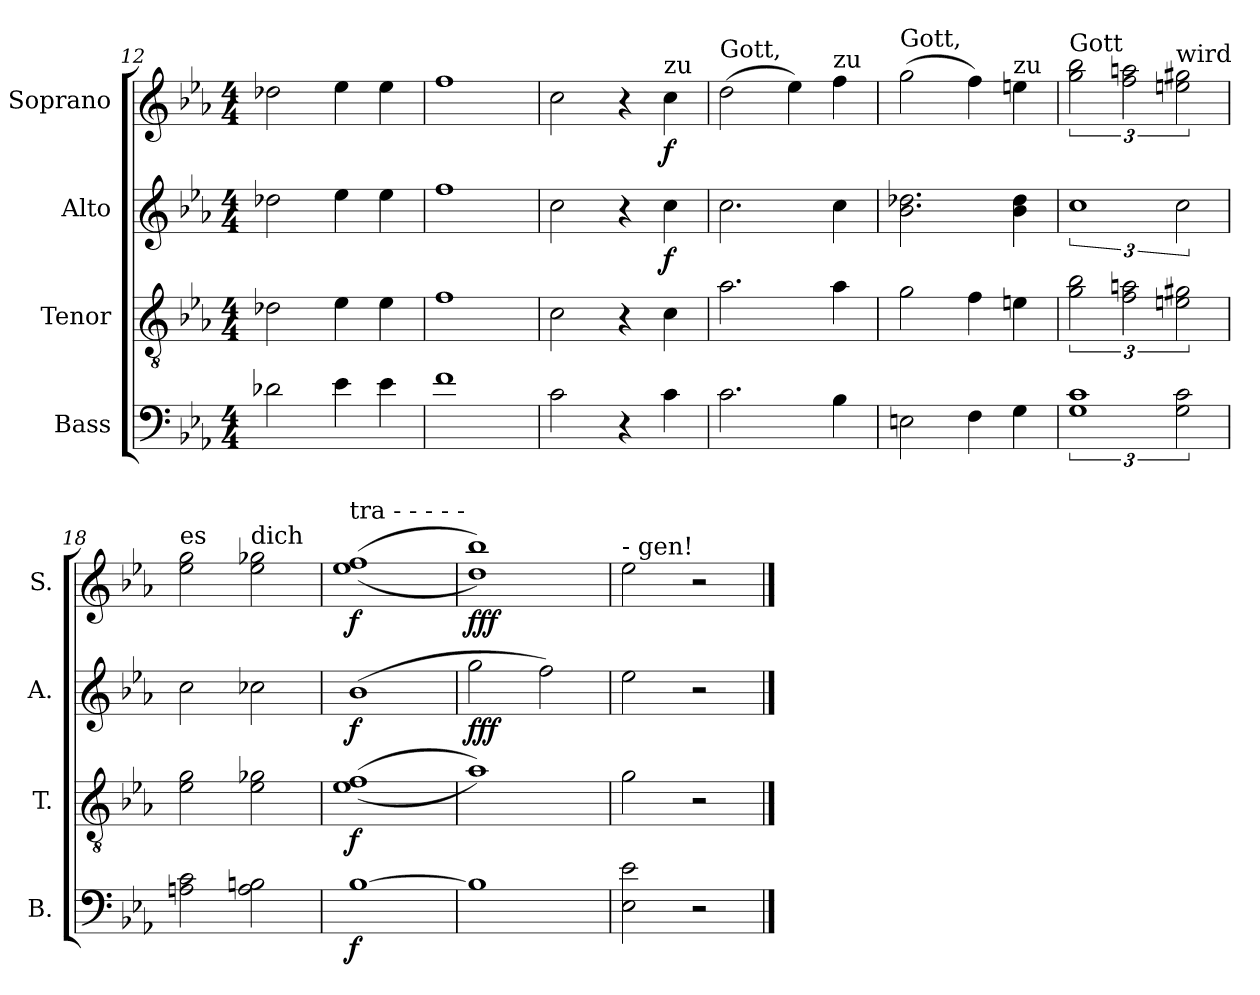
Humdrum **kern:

**kern	**dynam	**kern	**dynam	**kern	**dynam	**kern	**dynam
*part4	*part4	*part3	*part3	*part2	*part2	*part1	*part1
*staff4	*staff4	*staff3	*staff3	*staff2	*staff2	*staff1	*staff1
*I"Bass	*	*I"Tenor	*	*I"Alto	*	*I"Soprano	*
*I'B.	*	*I'T.	*	*I'A.	*	*I'S.	*
!!LO:LB:g=z
*clefF4	*	*clefGv2	*	*clefG2	*	*clefG2	*
*k[b-e-a-]	*	*k[b-e-a-]	*	*k[b-e-a-]	*	*k[b-e-a-]	*
*M4/4	*	*M4/4	*	*M4/4	*	*M4/4	*
=12	=12	=12	=12	=12	=12	=12	=12
2d-X\	.	2d-X\	.	2dd-X\	.	2dd-X\	.
4e-\	.	4e-\	.	4ee-\	.	4ee-\	.
4e-\	.	4e-\	.	4ee-\	.	4ee-\	.
=13	=13	=13	=13	=13	=13	=13	=13
1f	.	1f	.	1ff	.	1ff	.
=14	=14	=14	=14	=14	=14	=14	=14
2c\	.	2c\	.	2cc\	.	2cc\	.
4r	.	4r	.	4r	.	4r	.
!	!	!	!	!	!	!LO:TX:a:t=zu	!
!	!	!	!	!	!LO:DY:b	!	!LO:DY:b
4c\	.	4c\	.	4cc\	f	4cc\	f
=15	=15	=15	=15	=15	=15	=15	=15
!	!	!	!	!	!	!LO:TX:a:t=Gott,	!
2.c\	.	2.a-\	.	2.cc\	.	(2dd\	.
.	.	.	.	.	.	4ee-\)	.
!	!	!	!	!	!	!LO:TX:a:t=zu	!
4B-\	.	4a-\	.	4cc\	.	4ff\	.
=16	=16	=16	=16	=16	=16	=16	=16
!	!	!	!	!	!	!LO:TX:a:t=Gott,	!
2En\	.	2g\	.	2.b-\ 2.dd-X\	.	(2gg\	.
4F\	.	4f\	.	.	.	4ff\)	.
!	!	!	!	!	!	!LO:TX:a:t=zu	!
4G\	.	4en\	.	4b-\ 4dd-\	.	4een\	.
=17	=17	=17	=17	=17	=17	=17	=17
!	!	!	!	!	!	!LO:TX:a:t=Gott	!
3%2G 3%2c	.	3g\ 3b-\	.	3%2cc	.	3gg\ 3bb-\	.
.	.	3f\ 3an\	.	.	.	3ff\ 3aan\	.
!	!	!	!	!	!	!LO:TX:a:t=wird	!
3G\ 3c\	.	3en\ 3g#X\	.	3cc\	.	3een\ 3gg#X\	.
=18	=18	=18	=18	=18	=18	=18	=18
!	!	!	!	!	!	!LO:TX:a:t=es	!
2An\ 2c\	.	2e-\ 2g\	.	2cc\	.	2ee-\ 2gg\	.
!	!	!	!	!	!	!LO:TX:a:t=dich	!
2A\ 2Bn\	.	2e-\ 2g-X\	.	2cc-X\	.	2ee-\ 2gg-X\	.
=19	=19	=19	=19	=19	=19	=19	=19
!	!	!	!	!	!	!LO:TX:a:t=tra -    -     -     -     -	!
!	!LO:DY:b	!	!LO:DY:b	!	!LO:DY:b	!	!LO:DY:b
[1B-	f	((1e- 1f	f	(1b-	f	((1ee- 1ff	f
=20	=20	=20	=20	=20	=20	=20	=20
!	!	!	!	!	!LO:DY:b	!	!LO:DY:b
1B-]	.	1a-))	.	2gg\	fff	1dd 1bb-))	fff
.	.	.	.	2ff\)	.	.	.
=21	=21	=21	=21	=21	=21	=21	=21
!	!	!	!	!	!	!LO:TX:a:t=- gen!	!
2E-\ 2e-\	.	2g\	.	2ee-\	.	2ee-\	.
2r	.	2r	.	2r	.	2r	.
==	==	==	==	==	==	==	==
*-	*-	*-	*-	*-	*-	*-	*-
